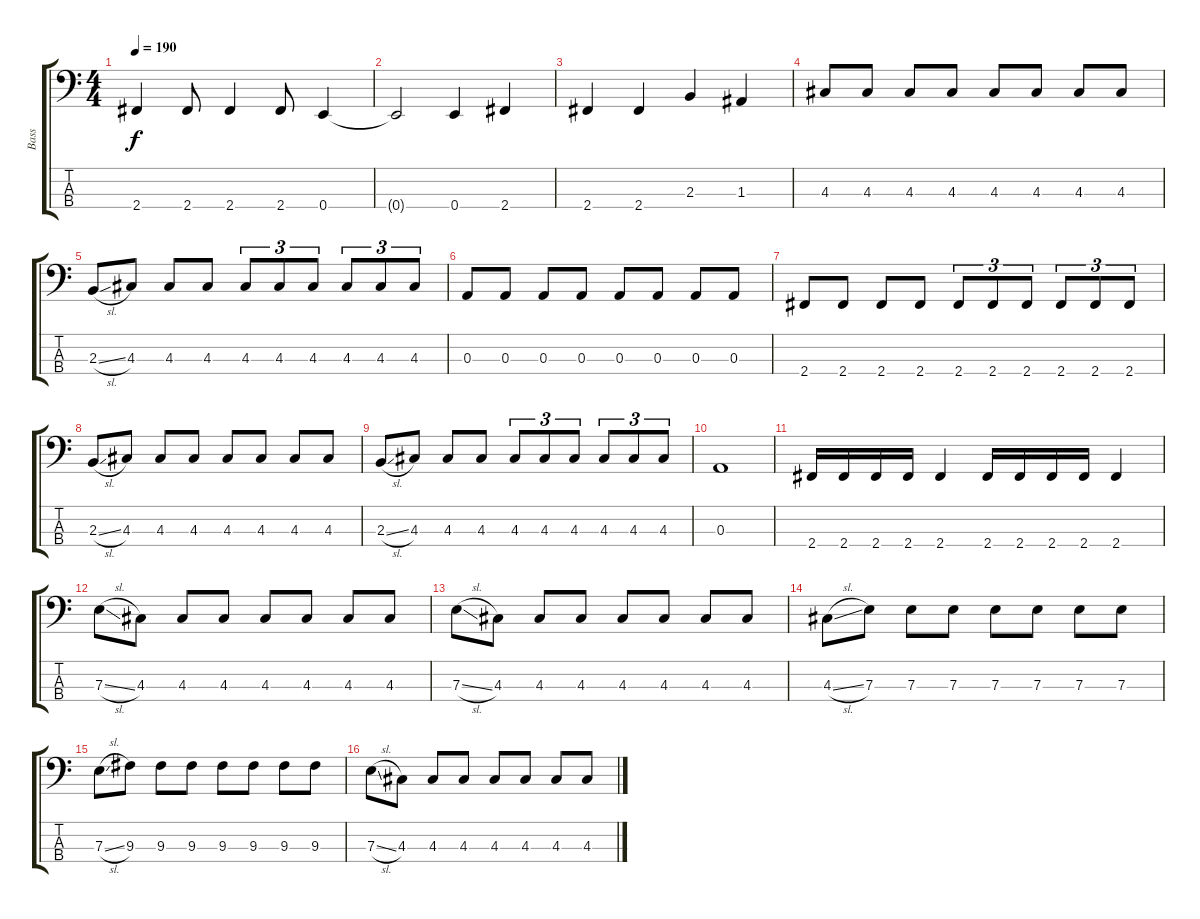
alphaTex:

\track ("Bass" "Bass") {instrument electricbassfinger}
\staff {score tabs}
\tuning (G2 D2 A1 E1) {hide}
\ts (4 4)
\tempo 190
\clef f4
\ks c
2.4.4{dy f} 2.4.8 2.4.4 2.4.8 0.4.4 |
0.4{t}.2 0.4.4 2.4.4 |
2.4.4 2.4.4 2.3.4 1.3.4 |
4.3.8 4.3.8 4.3.8 4.3.8 4.3.8 4.3.8 4.3.8 4.3.8 |
2.3{sl}.8 4.3.8 4.3.8 4.3.8 4.3.8{tu (3 2)} 4.3.8{tu (3 2)} 4.3.8{tu (3 2)} 4.3.8{tu (3 2)} 4.3.8{tu (3 2)} 4.3.8{tu (3 2)} |
0.3.8 0.3.8 0.3.8 0.3.8 0.3.8 0.3.8 0.3.8 0.3.8 |
2.4.8 2.4.8 2.4.8 2.4.8 2.4.8{tu (3 2)} 2.4.8{tu (3 2)} 2.4.8{tu (3 2)} 2.4.8{tu (3 2)} 2.4.8{tu (3 2)} 2.4.8{tu (3 2)} |
2.3{sl}.8 4.3.8 4.3.8 4.3.8 4.3.8 4.3.8 4.3.8 4.3.8 |
2.3{sl}.8 4.3.8 4.3.8 4.3.8 4.3.8{tu (3 2)} 4.3.8{tu (3 2)} 4.3.8{tu (3 2)} 4.3.8{tu (3 2)} 4.3.8{tu (3 2)} 4.3.8{tu (3 2)} |
0.3.1 |
2.4.16 2.4.16 2.4.16 2.4.16 2.4.4 2.4.16 2.4.16 2.4.16 2.4.16 2.4.4 |
7.3{sl}.8 4.3.8 4.3.8 4.3.8 4.3.8 4.3.8 4.3.8 4.3.8 |
7.3{sl}.8 4.3.8 4.3.8 4.3.8 4.3.8 4.3.8 4.3.8 4.3.8 |
4.3{sl}.8 7.3.8 7.3.8 7.3.8 7.3.8 7.3.8 7.3.8 7.3.8 |
7.3{sl}.8 9.3.8 9.3.8 9.3.8 9.3.8 9.3.8 9.3.8 9.3.8 |
7.3{sl}.8 4.3.8 4.3.8 4.3.8 4.3.8 4.3.8 4.3.8 4.3.8
